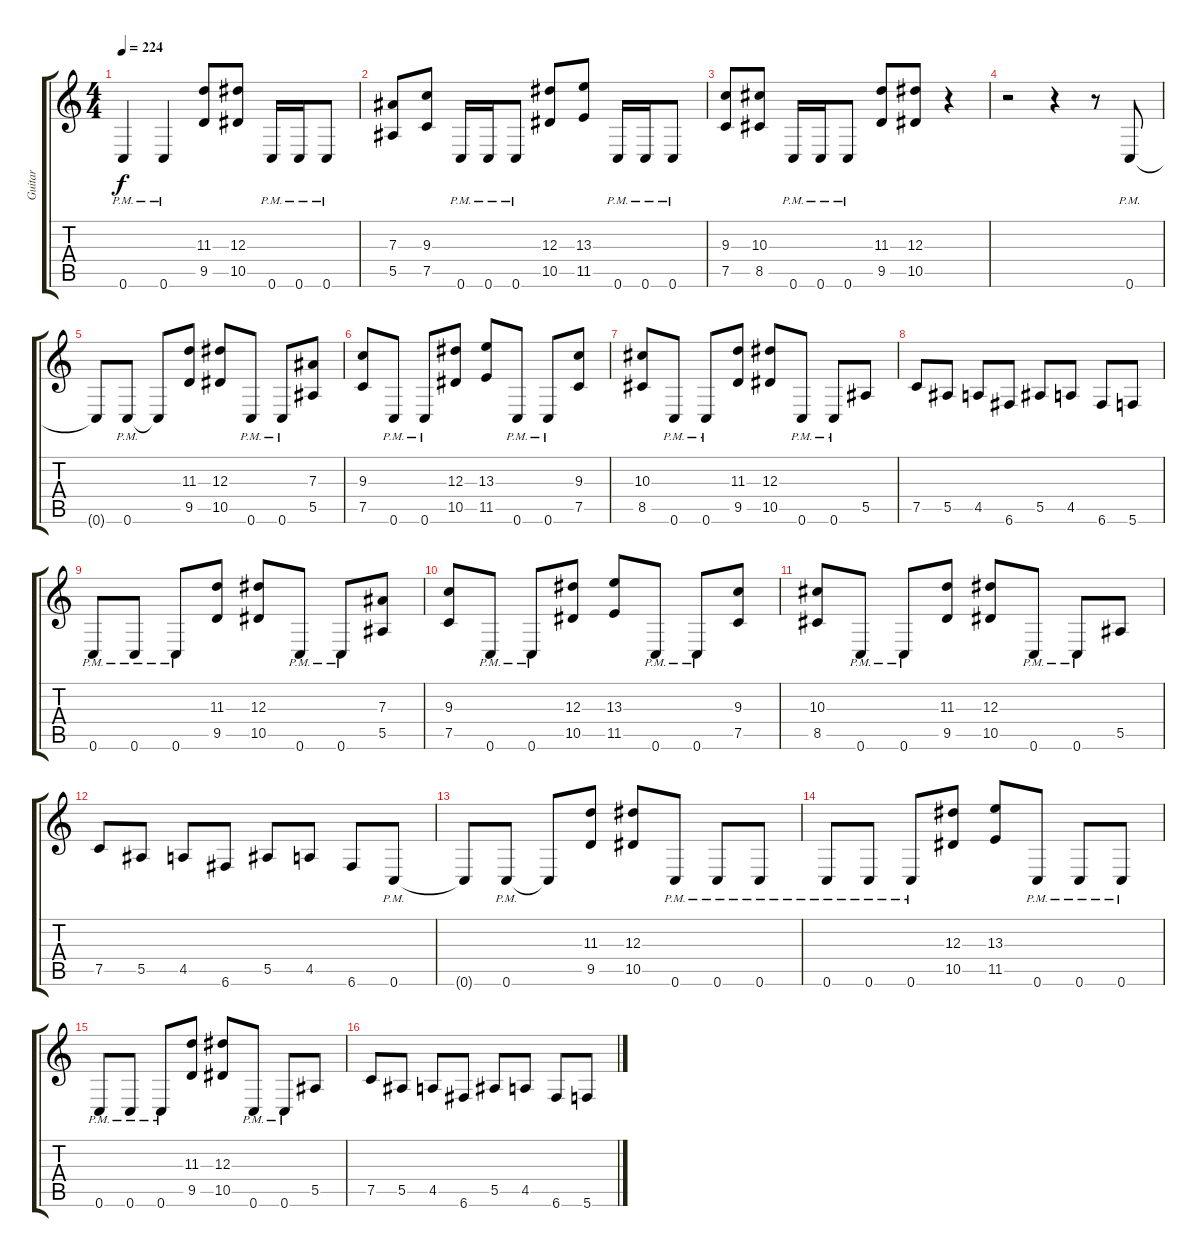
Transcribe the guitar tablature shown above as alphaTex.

\track ("Guitar" "Guitar") {instrument distortionguitar}
\staff {score tabs}
\tuning (C4 G3 Eb3 Bb2 F2 C2) {hide}
\ts (4 4)
\tempo 224
\clef g2
\ks c
0.6{pm}.4{dy f} 0.6{pm}.4 (11.3 9.5).8 (12.3 10.5).8 0.6{pm}.16 0.6{pm}.16 0.6{pm}.8 |
(7.3 5.5).8 (9.3 7.5).8 0.6{pm}.16 0.6{pm}.16 0.6{pm}.8 (12.3 10.5).8 (13.3 11.5).8 0.6{pm}.16 0.6{pm}.16 0.6{pm}.8 |
(9.3 7.5).8 (10.3 8.5).8 0.6{pm}.16 0.6{pm}.16 0.6{pm}.8 (11.3 9.5).8 (12.3 10.5).8 r.4 |
r.2 r.4 r.8 0.6{pm}.8 |
0.6{t}.8 0.6{pm}.8 0.6{t}.8 (11.3 9.5).8 (12.3 10.5).8 0.6{pm}.8 0.6{pm}.8 (7.3 5.5).8 |
(9.3 7.5).8 0.6{pm}.8 0.6{pm}.8 (12.3 10.5).8 (13.3 11.5).8 0.6{pm}.8 0.6{pm}.8 (9.3 7.5).8 |
(10.3 8.5).8 0.6{pm}.8 0.6{pm}.8 (11.3 9.5).8 (12.3 10.5).8 0.6{pm}.8 0.6{pm}.8 5.5.8 |
7.5.8 5.5.8 4.5.8 6.6.8 5.5.8 4.5.8 6.6.8 5.6.8 |
0.6{pm}.8 0.6{pm}.8 0.6{pm}.8 (11.3 9.5).8 (12.3 10.5).8 0.6{pm}.8 0.6{pm}.8 (7.3 5.5).8 |
(9.3 7.5).8 0.6{pm}.8 0.6{pm}.8 (12.3 10.5).8 (13.3 11.5).8 0.6{pm}.8 0.6{pm}.8 (9.3 7.5).8 |
(10.3 8.5).8 0.6{pm}.8 0.6{pm}.8 (11.3 9.5).8 (12.3 10.5).8 0.6{pm}.8 0.6{pm}.8 5.5.8 |
7.5.8 5.5.8 4.5.8 6.6.8 5.5.8 4.5.8 6.6.8 0.6{pm}.8 |
0.6{t}.8 0.6{pm}.8 0.6{t}.8 (11.3 9.5).8 (12.3 10.5).8 0.6{pm}.8 0.6{pm}.8 0.6{pm}.8 |
0.6{pm}.8 0.6{pm}.8 0.6{pm}.8 (12.3 10.5).8 (13.3 11.5).8 0.6{pm}.8 0.6{pm}.8 0.6{pm}.8 |
0.6{pm}.8 0.6{pm}.8 0.6{pm}.8 (11.3 9.5).8 (12.3 10.5).8 0.6{pm}.8 0.6{pm}.8 5.5.8 |
7.5.8 5.5.8 4.5.8 6.6.8 5.5.8 4.5.8 6.6.8 5.6.8
